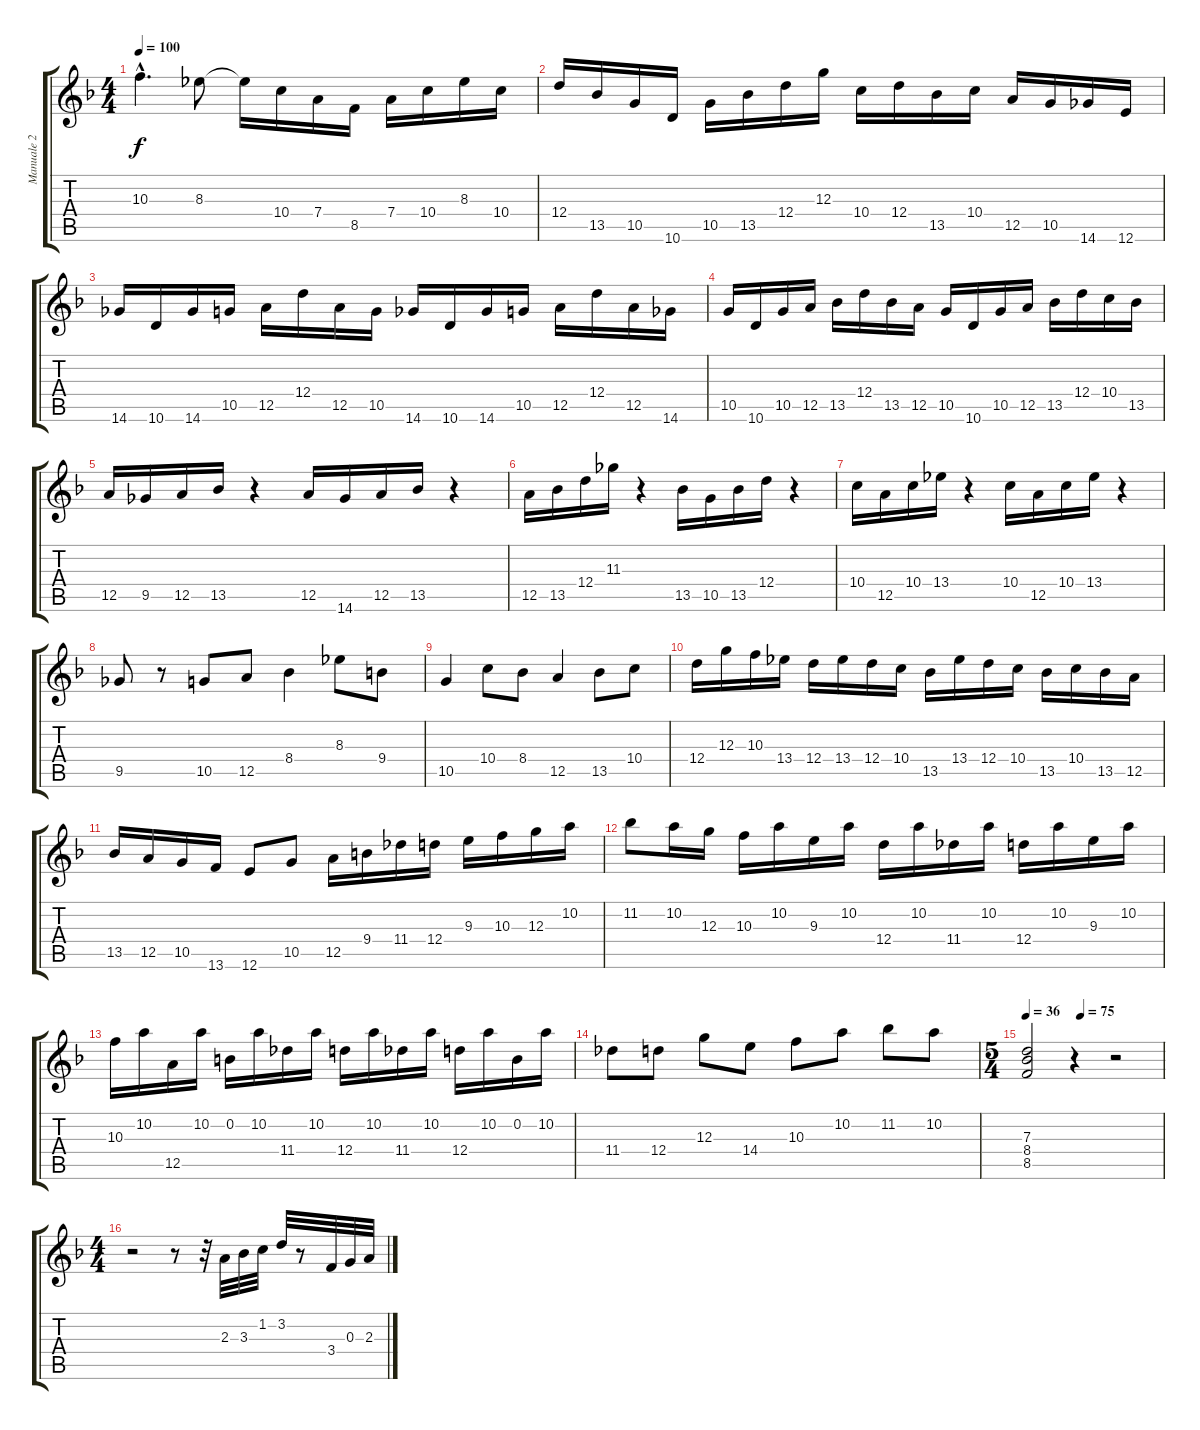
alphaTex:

\track ("Manuale 2" "Manuale 2") {instrument overdrivenguitar}
\staff {score tabs}
\tuning (E4 B3 G3 D3 A2 E2) {hide}
\ts (4 4)
\tempo 100
\clef g2
\ks dminor
10.3{hac}.4{d dy f} 8.3.8 8.3{t}.16 10.4.16 7.4.16 8.5.16 7.4.16 10.4.16 8.3.16 10.4.16 |
12.4.16 13.5.16 10.5.16 10.6.16 10.5.16 13.5.16 12.4.16 12.3.16 10.4.16 12.4.16 13.5.16 10.4.16 12.5.16 10.5.16 14.6.16 12.6.16 |
14.6.16 10.6.16 14.6.16 10.5.16 12.5.16 12.4.16 12.5.16 10.5.16 14.6.16 10.6.16 14.6.16 10.5.16 12.5.16 12.4.16 12.5.16 14.6.16 |
10.5.16 10.6.16 10.5.16 12.5.16 13.5.16 12.4.16 13.5.16 12.5.16 10.5.16 10.6.16 10.5.16 12.5.16 13.5.16 12.4.16 10.4.16 13.5.16 |
12.5.16 9.5.16 12.5.16 13.5.16 r.4 12.5.16 14.6.16 12.5.16 13.5.16 r.4 |
12.5.16 13.5.16 12.4.16 11.3.16 r.4 13.5.16 10.5.16 13.5.16 12.4.16 r.4 |
10.4.16 12.5.16 10.4.16 13.4.16 r.4 10.4.16 12.5.16 10.4.16 13.4.16 r.4 |
9.5.8 r.8 10.5.8 12.5.8 8.4.4 8.3.8 9.4.8 |
10.5.4 10.4.8 8.4.8 12.5.4 13.5.8 10.4.8 |
12.4.16 12.3.16 10.3.16 13.4.16 12.4.16 13.4.16 12.4.16 10.4.16 13.5.16 13.4.16 12.4.16 10.4.16 13.5.16 10.4.16 13.5.16 12.5.16 |
13.5.16 12.5.16 10.5.16 13.6.16 12.6.8 10.5.8 12.5.16 9.4.16 11.4.16 12.4.16 9.3.16 10.3.16 12.3.16 10.2.16 |
11.2.8 10.2.16 12.3.16 10.3.16 10.2.16 9.3.16 10.2.16 12.4.16 10.2.16 11.4.16 10.2.16 12.4.16 10.2.16 9.3.16 10.2.16 |
10.3.16 10.2.16 12.5.16 10.2.16 0.2.16 10.2.16 11.4.16 10.2.16 12.4.16 10.2.16 11.4.16 10.2.16 12.4.16 10.2.16 0.2.16 10.2.16 |
11.4.8 12.4.8 12.3.8 14.4.8 10.3.8 10.2.8 11.2.8 10.2.8 |
\ts (5 4)
\tempo 36
\tempo (75 0.4)
(7.3 8.4 8.5).2 r.4 r.2 |
\ts (4 4)
r.2 r.8 r.32 2.3.32 3.3.32 1.2.32 3.2.32 r.8 3.4.32 0.3.32 2.3.32
